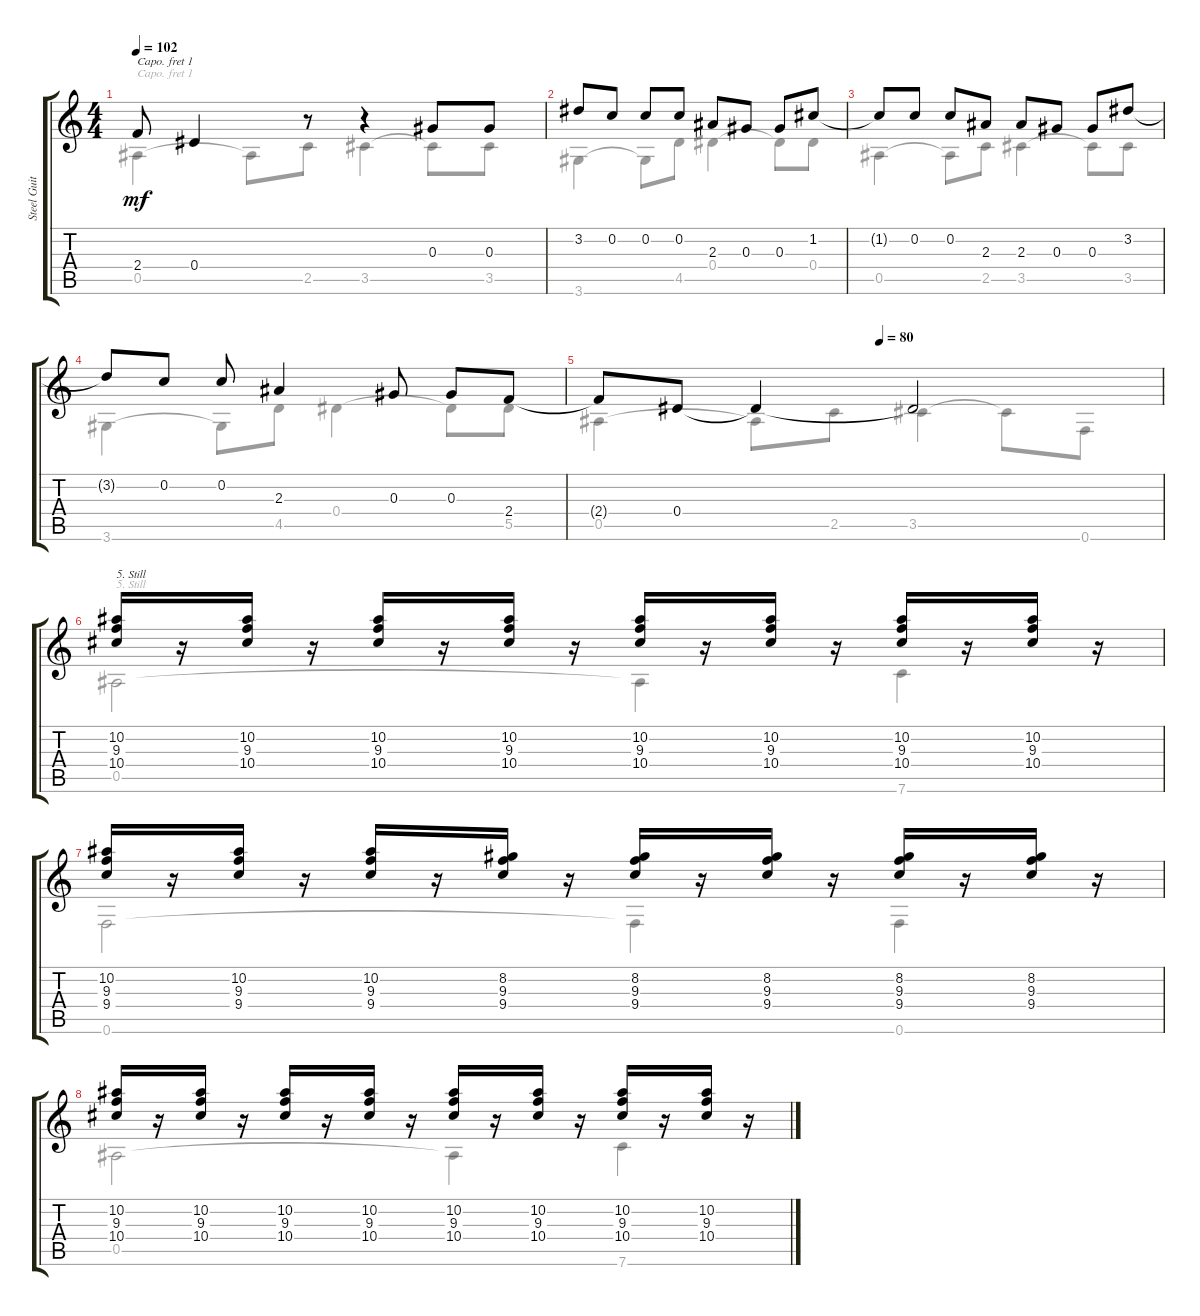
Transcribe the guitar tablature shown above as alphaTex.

\track ("Steel Guitar" "Steel Guit") {instrument acousticguitarsteel}
\staff {score tabs}
\capo 1
\tuning (E4 B3 G3 D3 A2 E2) {hide}
\voice
\ts (4 4)
\tempo 102
\clef g2
\ks c
2.4{t}.8{dy mf} 0.4.4 r.8 r.4 0.3.8 0.3.8 |
3.2.8 0.2.8 0.2.8 0.2.8 2.3.8 0.3.8 0.3.8 1.2.8 |
1.2{t}.8 0.2.8 0.2.8 2.3.8 2.3.8 0.3.8 0.3.8 3.2.8 |
3.2{t}.8 0.2.8 0.2.8 2.3.4 0.3.8 0.3.8 2.4.8 |
\tempo (80 0.5)
2.4{t}.8 0.4.8 0.4{t}.4 0.4{t}.2 |
(10.2 9.3 10.4).16{txt "5. Still"} r.16 (10.2 9.3 10.4).16 r.16 (10.2 9.3 10.4).16 r.16 (10.2 9.3 10.4).16 r.16 (10.2 9.3 10.4).16 r.16 (10.2 9.3 10.4).16 r.16 (10.2 9.3 10.4).16 r.16 (10.2 9.3 10.4).16 r.16 |
(10.2 9.3 9.4).16 r.16 (10.2 9.3 9.4).16 r.16 (10.2 9.3 9.4).16 r.16 (8.2 9.3 9.4).16 r.16 (8.2 9.3 9.4).16 r.16 (8.2 9.3 9.4).16 r.16 (8.2 9.3 9.4).16 r.16 (8.2 9.3 9.4).16 r.16 |
(10.2 9.3 10.4).16 r.16 (10.2 9.3 10.4).16 r.16 (10.2 9.3 10.4).16 r.16 (10.2 9.3 10.4).16 r.16 (10.2 9.3 10.4).16 r.16 (10.2 9.3 10.4).16 r.16 (10.2 9.3 10.4).16 r.16 (10.2 9.3 10.4).16 r.16
\voice
\clef g2
\ottava regular
\simile none
\ks c
0.5.4{dy mf} 0.5{t}.8 2.5.8 3.5.4 3.5{t}.8 3.5.8 |
3.6.4 3.6{t}.8 4.5.8 0.4.4 0.4{t}.8 0.4.8 |
0.5.4 0.5{t}.8 2.5.8 3.5.4 3.5{t}.8 3.5.8 |
3.6.4 3.6{t}.8 4.5.8 0.4.4 0.4{t}.8 5.5.8 |
0.5.4 0.5{t}.8 2.5.8 3.5.4 3.5{t}.8 0.6.8 |
0.5.2{txt "5. Still"} 0.5{t}.4 7.6.4 |
0.6.2 0.6{t}.4 0.6.4 |
0.5.2 0.5{t}.4 7.6.4
